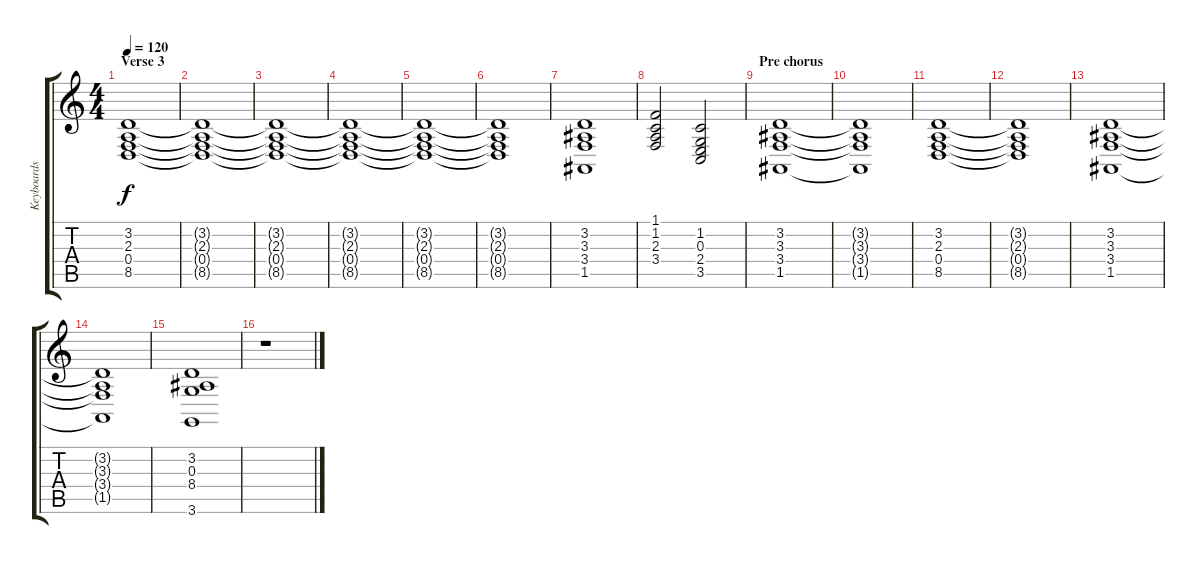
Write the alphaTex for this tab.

\track ("Keyboards" "Keyboards") {instrument synthstrings2}
\staff {score tabs}
\tuning (E4 B3 G3 D3 A2 E2) {hide}
\ts (4 4)
\section ("" "Verse 3")
\tempo 120
\clef g2
\ks c
(3.2 2.3 0.4 8.5).1{dy f} |
(3.2{t} 2.3{t} 0.4{t} 8.5{t}).1 |
(3.2{t} 2.3{t} 0.4{t} 8.5{t}).1 |
(3.2{t} 2.3{t} 0.4{t} 8.5{t}).1 |
(3.2{t} 2.3{t} 0.4{t} 8.5{t}).1 |
(3.2{t} 2.3{t} 0.4{t} 8.5{t}).1 |
(3.2 3.3 3.4 1.5).1 |
(1.1 1.2 2.3 3.4).2 (1.2 0.3 2.4 3.5).2 |
\section ("" "Pre chorus")
(3.2 3.3 3.4 1.5).1 |
(3.2{t} 3.3{t} 3.4{t} 1.5{t}).1 |
(3.2 2.3 0.4 8.5).1 |
(3.2{t} 2.3{t} 0.4{t} 8.5{t}).1 |
(3.2 3.3 3.4 1.5).1 |
(3.2{t} 3.3{t} 3.4{t} 1.5{t}).1 |
(3.2 0.3 8.4 3.6).1 |
r.1
